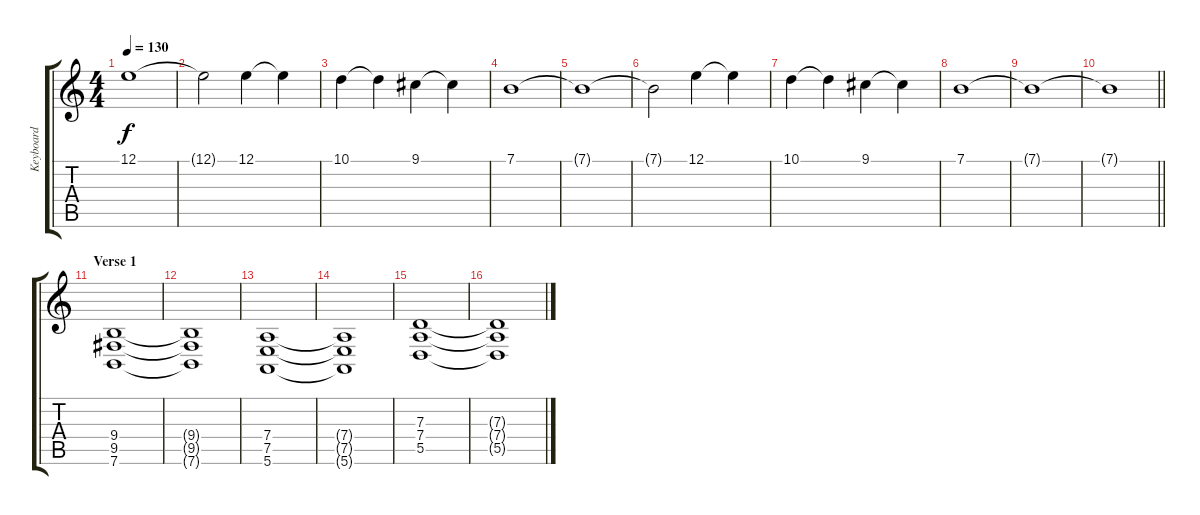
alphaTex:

\track ("Keyboard" "Keyboard") {instrument electricpiano1}
\staff {score tabs}
\tuning (E4 B3 G3 D3 A2 E2) {hide}
\ts (4 4)
\tempo 130
\clef g2
\ks c
12.1{t}.1{dy f} |
12.1{t}.2 12.1.4 12.1{t}.4 |
10.1.4 10.1{t}.4 9.1.4 9.1{t}.4 |
7.1.1 |
7.1{t}.1 |
7.1{t}.2 12.1.4 12.1{t}.4 |
10.1.4 10.1{t}.4 9.1.4 9.1{t}.4 |
7.1.1 |
7.1{t}.1 |
\barLineRight lightlight
7.1{t}.1 |
\section ("" "Verse 1")
(9.4 9.5 7.6).1{instrument acousticgrandpiano} |
(9.4{t} 9.5{t} 7.6{t}).1 |
(7.4 7.5 5.6).1 |
(7.4{t} 7.5{t} 5.6{t}).1 |
(7.3 7.4 5.5).1 |
(7.3{t} 7.4{t} 5.5{t}).1
